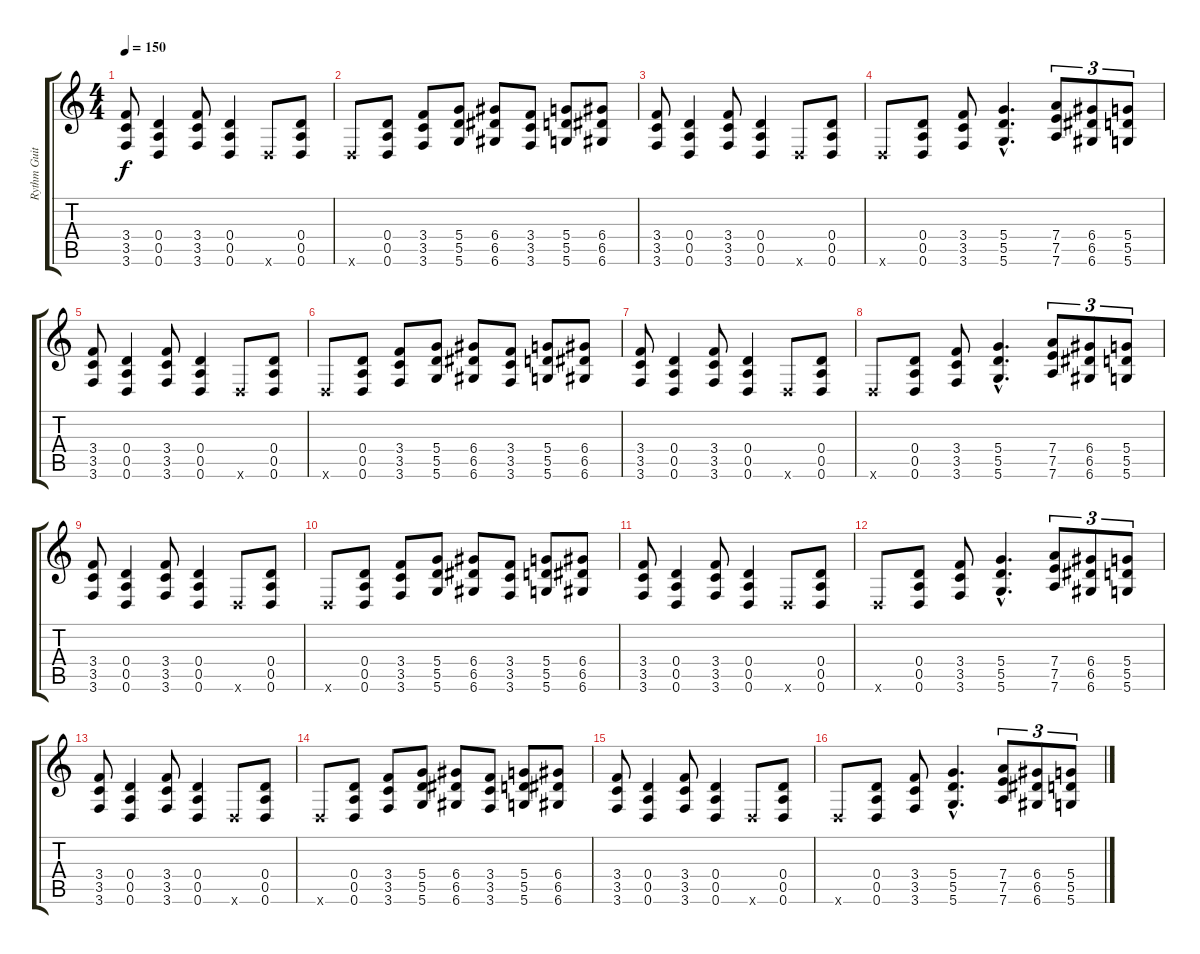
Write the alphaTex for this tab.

\track ("Rythm Guitar" "Rythm Guit") {instrument distortionguitar}
\staff {score tabs}
\tuning (E4 B3 G3 D3 A2 D2) {hide}
\ts (4 4)
\tempo 150
\clef g2
\ks c
(3.4 3.5 3.6).8{dy f} (0.4 0.5 0.6).4 (3.4 3.5 3.6).8 (0.4 0.5 0.6).4 0.6{x}.8 (0.4 0.5 0.6).8 |
0.6{x}.8 (0.4 0.5 0.6).8 (3.4 3.5 3.6).8 (5.4 5.5 5.6).8 (6.4 6.5 6.6).8 (3.4 3.5 3.6).8 (5.4 5.5 5.6).8 (6.4 6.5 6.6).8 |
(3.4 3.5 3.6).8 (0.4 0.5 0.6).4 (3.4 3.5 3.6).8 (0.4 0.5 0.6).4 0.6{x}.8 (0.4 0.5 0.6).8 |
0.6{x}.8 (0.4 0.5 0.6).8 (3.4 3.5 3.6).8 (5.4{hac} 5.5{hac} 5.6{hac}).4{d} (7.4 7.5 7.6).8{tu (3 2)} (6.4 6.5 6.6).8{tu (3 2)} (5.4 5.5 5.6).8{tu (3 2)} |
(3.4 3.5 3.6).8 (0.4 0.5 0.6).4 (3.4 3.5 3.6).8 (0.4 0.5 0.6).4 0.6{x}.8 (0.4 0.5 0.6).8 |
0.6{x}.8 (0.4 0.5 0.6).8 (3.4 3.5 3.6).8 (5.4 5.5 5.6).8 (6.4 6.5 6.6).8 (3.4 3.5 3.6).8 (5.4 5.5 5.6).8 (6.4 6.5 6.6).8 |
(3.4 3.5 3.6).8 (0.4 0.5 0.6).4 (3.4 3.5 3.6).8 (0.4 0.5 0.6).4 0.6{x}.8 (0.4 0.5 0.6).8 |
0.6{x}.8 (0.4 0.5 0.6).8 (3.4 3.5 3.6).8 (5.4{hac} 5.5{hac} 5.6{hac}).4{d} (7.4 7.5 7.6).8{tu (3 2)} (6.4 6.5 6.6).8{tu (3 2)} (5.4 5.5 5.6).8{tu (3 2)} |
(3.4 3.5 3.6).8 (0.4 0.5 0.6).4 (3.4 3.5 3.6).8 (0.4 0.5 0.6).4 0.6{x}.8 (0.4 0.5 0.6).8 |
0.6{x}.8 (0.4 0.5 0.6).8 (3.4 3.5 3.6).8 (5.4 5.5 5.6).8 (6.4 6.5 6.6).8 (3.4 3.5 3.6).8 (5.4 5.5 5.6).8 (6.4 6.5 6.6).8 |
(3.4 3.5 3.6).8 (0.4 0.5 0.6).4 (3.4 3.5 3.6).8 (0.4 0.5 0.6).4 0.6{x}.8 (0.4 0.5 0.6).8 |
0.6{x}.8 (0.4 0.5 0.6).8 (3.4 3.5 3.6).8 (5.4{hac} 5.5{hac} 5.6{hac}).4{d} (7.4 7.5 7.6).8{tu (3 2)} (6.4 6.5 6.6).8{tu (3 2)} (5.4 5.5 5.6).8{tu (3 2)} |
(3.4 3.5 3.6).8 (0.4 0.5 0.6).4 (3.4 3.5 3.6).8 (0.4 0.5 0.6).4 0.6{x}.8 (0.4 0.5 0.6).8 |
0.6{x}.8 (0.4 0.5 0.6).8 (3.4 3.5 3.6).8 (5.4 5.5 5.6).8 (6.4 6.5 6.6).8 (3.4 3.5 3.6).8 (5.4 5.5 5.6).8 (6.4 6.5 6.6).8 |
(3.4 3.5 3.6).8 (0.4 0.5 0.6).4 (3.4 3.5 3.6).8 (0.4 0.5 0.6).4 0.6{x}.8 (0.4 0.5 0.6).8 |
0.6{x}.8 (0.4 0.5 0.6).8 (3.4 3.5 3.6).8 (5.4{hac} 5.5{hac} 5.6{hac}).4{d} (7.4 7.5 7.6).8{tu (3 2)} (6.4 6.5 6.6).8{tu (3 2)} (5.4 5.5 5.6).8{tu (3 2)}
